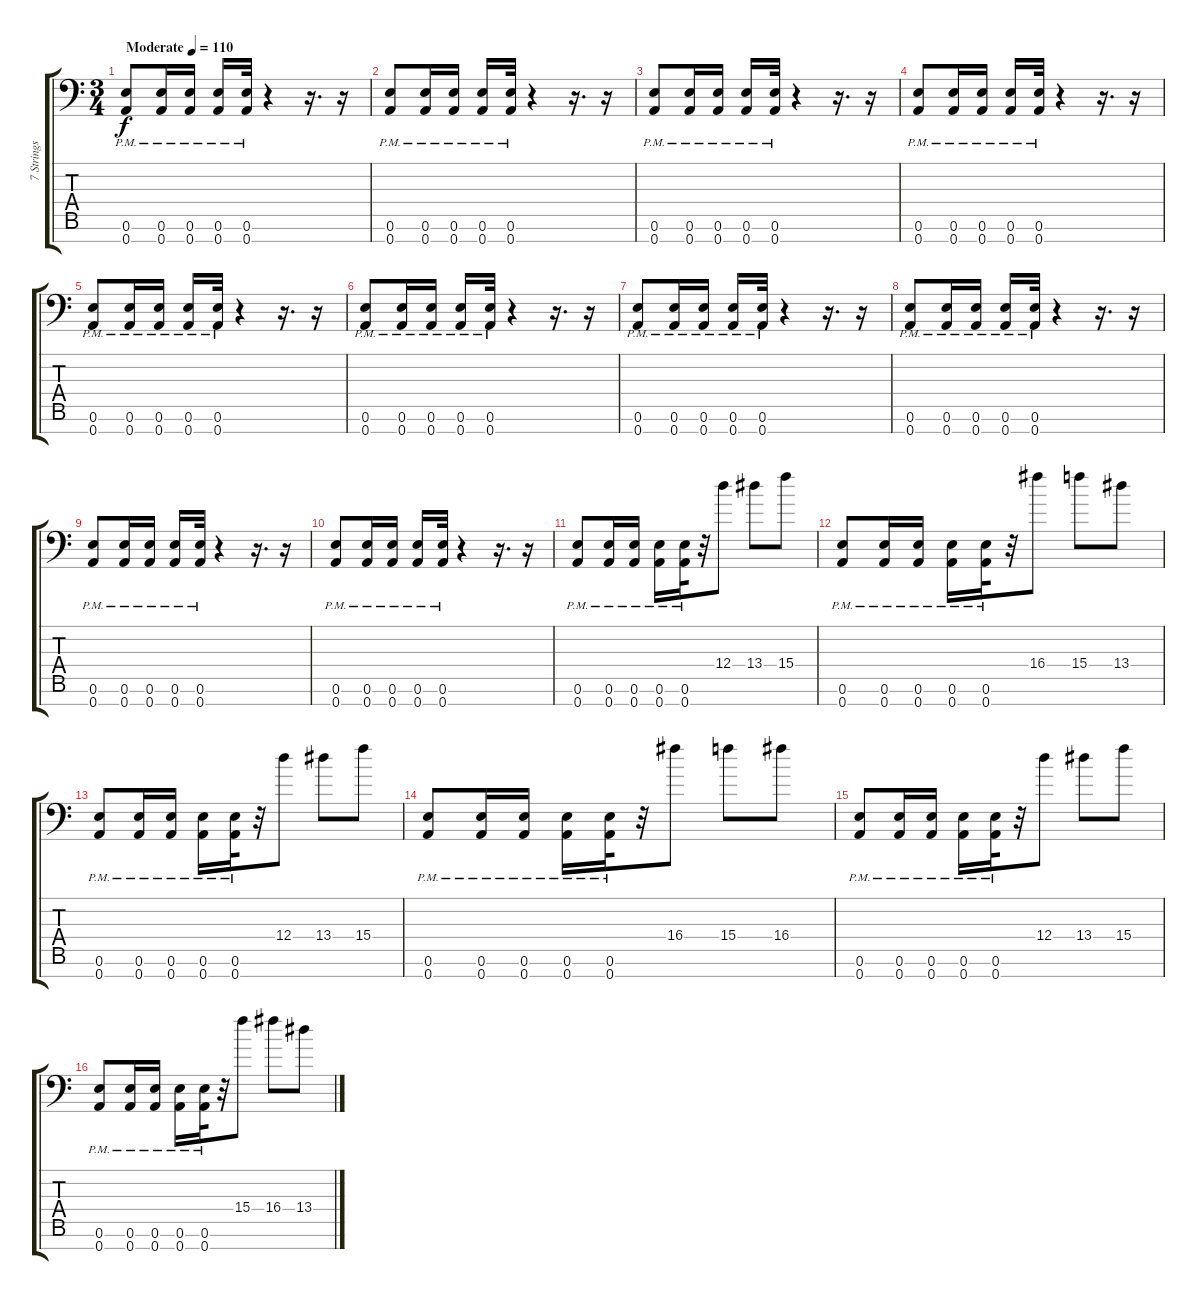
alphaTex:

\track ("7 Strings AEADGBE Tuning" "7 Strings ") {instrument distortionguitar}
\staff {score tabs}
\tuning (E4 B3 G3 D3 A2 E2 A1) {hide}
\ts (3 4)
\tempo (110 "Moderate")
\clef f4
\ks c
(0.6 0.7{pm}).8{dy f volume 3 instrument overdrivenguitar} (0.6 0.7{pm}).16 (0.6 0.7{pm}).16 (0.6 0.7{pm}).16 (0.6 0.7{pm}).32 r.4 r.16{d} r.16 |
(0.6 0.7{pm}).8{volume 4} (0.6 0.7{pm}).16 (0.6 0.7{pm}).16 (0.6 0.7{pm}).16 (0.6 0.7{pm}).32 r.4 r.16{d} r.16 |
(0.6 0.7{pm}).8{volume 5} (0.6 0.7{pm}).16 (0.6 0.7{pm}).16 (0.6 0.7{pm}).16 (0.6 0.7{pm}).32 r.4 r.16{d} r.16 |
(0.6 0.7{pm}).8{volume 6} (0.6 0.7{pm}).16 (0.6 0.7{pm}).16 (0.6 0.7{pm}).16 (0.6 0.7{pm}).32 r.4 r.16{d} r.16 |
(0.6 0.7{pm}).8{volume 7} (0.6 0.7{pm}).16 (0.6 0.7{pm}).16 (0.6 0.7{pm}).16 (0.6 0.7{pm}).32 r.4 r.16{d} r.16 |
(0.6 0.7{pm}).8{volume 8} (0.6 0.7{pm}).16 (0.6 0.7{pm}).16 (0.6 0.7{pm}).16 (0.6 0.7{pm}).32 r.4 r.16{d} r.16 |
(0.6 0.7{pm}).8{volume 9} (0.6 0.7{pm}).16 (0.6 0.7{pm}).16 (0.6 0.7{pm}).16 (0.6 0.7{pm}).32 r.4 r.16{d} r.16 |
(0.6 0.7{pm}).8 (0.6 0.7{pm}).16 (0.6 0.7{pm}).16 (0.6 0.7{pm}).16 (0.6 0.7{pm}).32 r.4 r.16{d} r.16 |
(0.6 0.7{pm}).8 (0.6 0.7{pm}).16 (0.6 0.7{pm}).16 (0.6 0.7{pm}).16 (0.6 0.7{pm}).32 r.4 r.16{d} r.16 |
(0.6 0.7{pm}).8 (0.6 0.7{pm}).16 (0.6 0.7{pm}).16 (0.6 0.7{pm}).16 (0.6 0.7{pm}).32 r.4 r.16{d} r.16 |
(0.6 0.7{pm}).8{balance 8 instrument distortionguitar} (0.6 0.7{pm}).16 (0.6 0.7{pm}).16 (0.6 0.7{pm}).16 (0.6 0.7{pm}).32 r.32 12.4.8 13.4.8 15.4.8 |
(0.6 0.7{pm}).8 (0.6 0.7{pm}).16 (0.6 0.7{pm}).16 (0.6 0.7{pm}).16 (0.6 0.7{pm}).32 r.32 16.4.8 15.4.8 13.4.8 |
(0.6 0.7{pm}).8 (0.6 0.7{pm}).16 (0.6 0.7{pm}).16 (0.6 0.7{pm}).16 (0.6 0.7{pm}).32 r.32 12.4.8 13.4.8 15.4.8 |
(0.6 0.7{pm}).8 (0.6 0.7{pm}).16 (0.6 0.7{pm}).16 (0.6 0.7{pm}).16 (0.6 0.7{pm}).32 r.32 16.4.8 15.4.8 16.4.8 |
(0.6 0.7{pm}).8 (0.6 0.7{pm}).16 (0.6 0.7{pm}).16 (0.6 0.7{pm}).16 (0.6 0.7{pm}).32 r.32 12.4.8 13.4.8 15.4.8 |
(0.6 0.7{pm}).8 (0.6 0.7{pm}).16 (0.6 0.7{pm}).16 (0.6 0.7{pm}).16 (0.6 0.7{pm}).32 r.32 15.4.8 16.4.8 13.4.8
